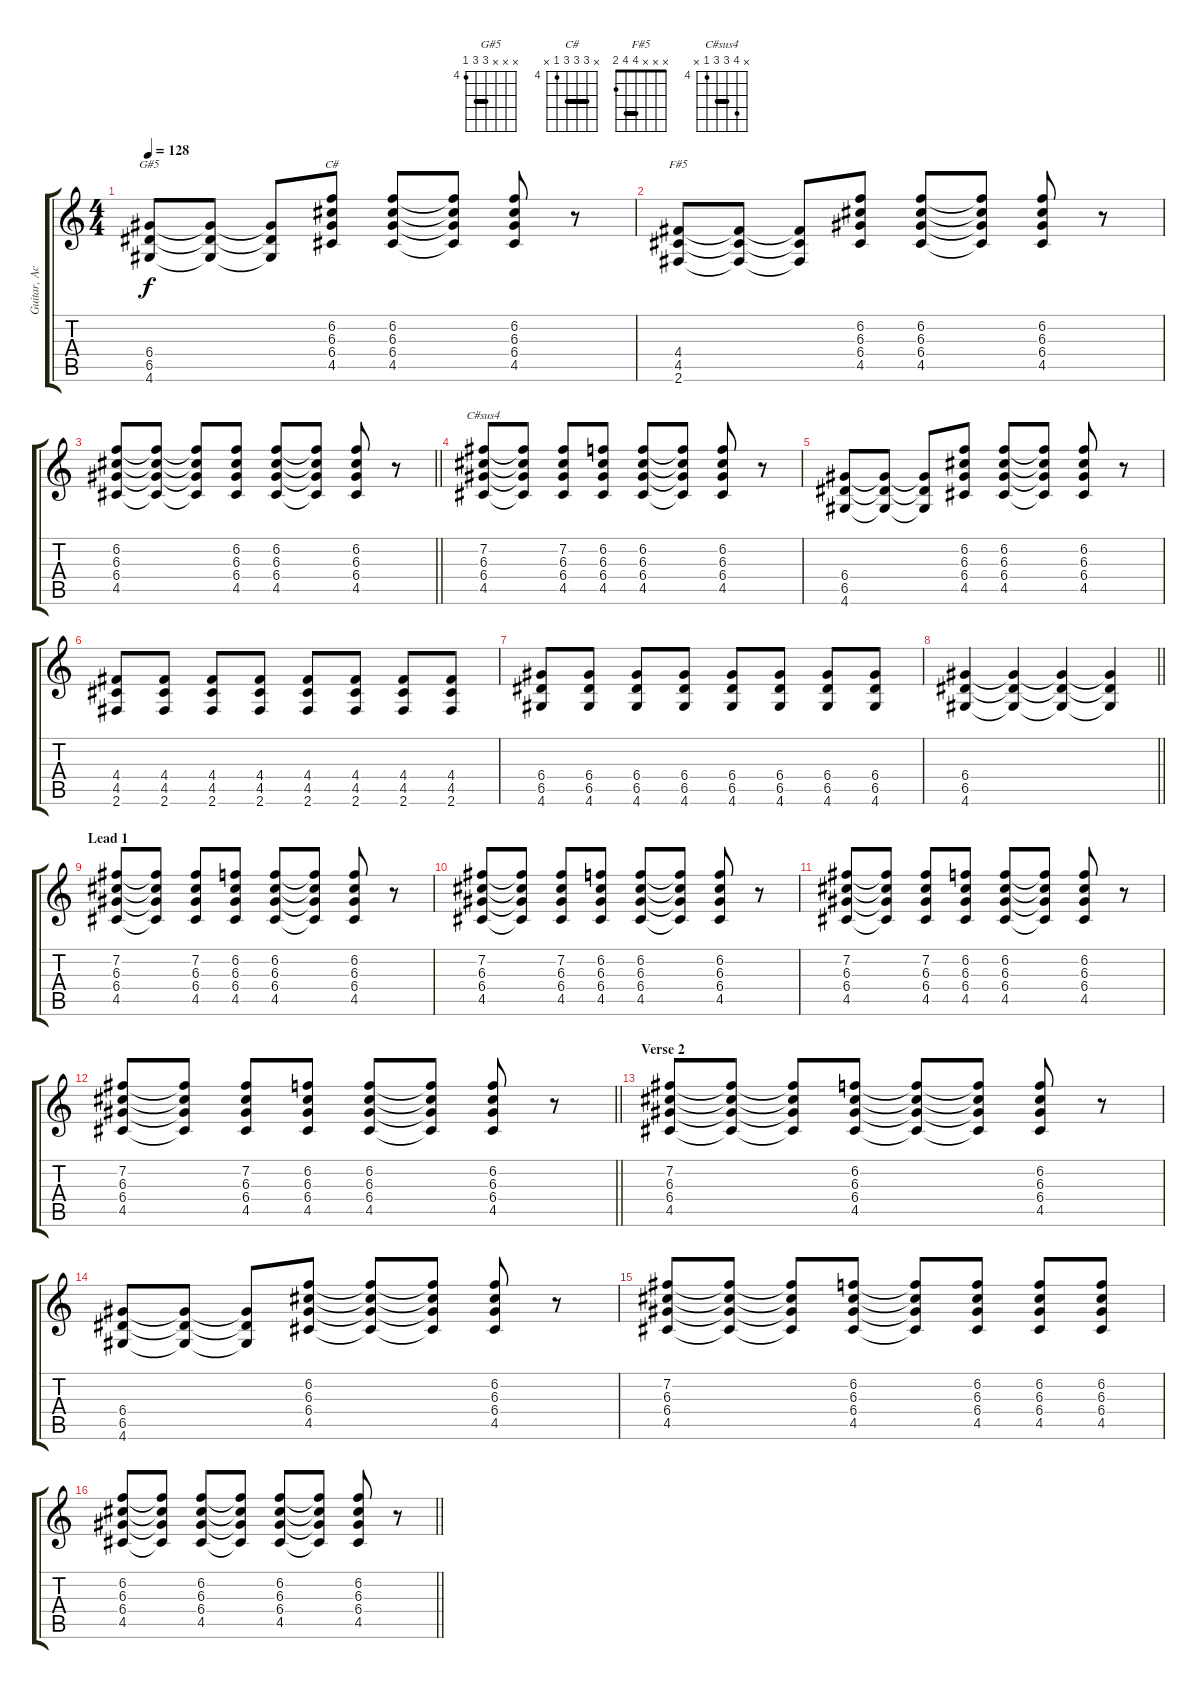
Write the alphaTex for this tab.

\track ("Guitar, Acoustic" "Guitar, Ac") {instrument acousticguitarsteel}
\staff {score tabs}
\tuning (E4 B3 G3 D3 A2 E2) {hide}
\chord ("G#5" x x x 6 6 4) {firstfret 4 barre 6}
\chord ("C#" x 6 6 6 4 x) {firstfret 4 barre 6}
\chord ("F#5" x x x 4 4 2) {barre 4}
\chord ("C#sus4" x 7 6 6 4 x) {firstfret 4 barre 6}
\ts (4 4)
\tempo 128
\clef g2
\ks c
(6.4 6.5 4.6).8{ch "G#5" dy f} (6.4{t} 6.5{t} 4.6{t}).8 (6.4{t} 6.5{t} 4.6{t}).8 (6.2 6.3 6.4 4.5).8{ch "C#"} (6.2 6.3 6.4 4.5).8 (6.2{t} 6.3{t} 6.4{t} 4.5{t}).8 (6.2 6.3 6.4 4.5).8 r.8 |
(4.4 4.5 2.6).8{ch "F#5"} (4.4{t} 4.5{t} 2.6{t}).8 (4.4{t} 4.5{t} 2.6{t}).8 (6.2 6.3 6.4 4.5).8 (6.2 6.3 6.4 4.5).8 (6.2{t} 6.3{t} 6.4{t} 4.5{t}).8 (6.2 6.3 6.4 4.5).8 r.8 |
\barLineRight lightlight
(6.2 6.3 6.4 4.5).8 (6.2{t} 6.3{t} 6.4{t} 4.5{t}).8 (6.2{t} 6.3{t} 6.4{t} 4.5{t}).8 (6.2 6.3 6.4 4.5).8 (6.2 6.3 6.4 4.5).8 (6.2{t} 6.3{t} 6.4{t} 4.5{t}).8 (6.2 6.3 6.4 4.5).8 r.8 |
(7.2 6.3 6.4 4.5).8{ch "C#sus4"} (7.2{t} 6.3{t} 6.4{t} 4.5{t}).8 (7.2 6.3 6.4 4.5).8 (6.2 6.3 6.4 4.5).8 (6.2 6.3 6.4 4.5).8 (6.2{t} 6.3{t} 6.4{t} 4.5{t}).8 (6.2 6.3 6.4 4.5).8 r.8 |
(6.4 6.5 4.6).8 (6.4{t} 6.5{t} 4.6{t}).8 (6.4{t} 6.5{t} 4.6{t}).8 (6.2 6.3 6.4 4.5).8 (6.2 6.3 6.4 4.5).8 (6.2{t} 6.3{t} 6.4{t} 4.5{t}).8 (6.2 6.3 6.4 4.5).8 r.8 |
(4.4 4.5 2.6).8 (4.4 4.5 2.6).8 (4.4 4.5 2.6).8 (4.4 4.5 2.6).8 (4.4 4.5 2.6).8 (4.4 4.5 2.6).8 (4.4 4.5 2.6).8 (4.4 4.5 2.6).8 |
(6.4 6.5 4.6).8 (6.4 6.5 4.6).8 (6.4 6.5 4.6).8 (6.4 6.5 4.6).8 (6.4 6.5 4.6).8 (6.4 6.5 4.6).8 (6.4 6.5 4.6).8 (6.4 6.5 4.6).8 |
\barLineRight lightlight
(6.4 6.5 4.6).4 (6.4{t} 6.5{t} 4.6{t}).4 (6.4{t} 6.5{t} 4.6{t}).4 (6.4{t} 6.5{t} 4.6{t}).4 |
\section ("" "Lead 1")
(7.2 6.3 6.4 4.5).8 (7.2{t} 6.3{t} 6.4{t} 4.5{t}).8 (7.2 6.3 6.4 4.5).8 (6.2 6.3 6.4 4.5).8 (6.2 6.3 6.4 4.5).8 (6.2{t} 6.3{t} 6.4{t} 4.5{t}).8 (6.2 6.3 6.4 4.5).8 r.8 |
(7.2 6.3 6.4 4.5).8 (7.2{t} 6.3{t} 6.4{t} 4.5{t}).8 (7.2 6.3 6.4 4.5).8 (6.2 6.3 6.4 4.5).8 (6.2 6.3 6.4 4.5).8 (6.2{t} 6.3{t} 6.4{t} 4.5{t}).8 (6.2 6.3 6.4 4.5).8 r.8 |
(7.2 6.3 6.4 4.5).8 (7.2{t} 6.3{t} 6.4{t} 4.5{t}).8 (7.2 6.3 6.4 4.5).8 (6.2 6.3 6.4 4.5).8 (6.2 6.3 6.4 4.5).8 (6.2{t} 6.3{t} 6.4{t} 4.5{t}).8 (6.2 6.3 6.4 4.5).8 r.8 |
\barLineRight lightlight
(7.2 6.3 6.4 4.5).8 (7.2{t} 6.3{t} 6.4{t} 4.5{t}).8 (7.2 6.3 6.4 4.5).8 (6.2 6.3 6.4 4.5).8 (6.2 6.3 6.4 4.5).8 (6.2{t} 6.3{t} 6.4{t} 4.5{t}).8 (6.2 6.3 6.4 4.5).8 r.8 |
\section ("" "Verse 2")
(7.2 6.3 6.4 4.5).8 (7.2{t} 6.3{t} 6.4{t} 4.5{t}).8 (7.2{t} 6.3{t} 6.4{t} 4.5{t}).8 (6.2 6.3 6.4 4.5).8 (6.2{t} 6.3{t} 6.4{t} 4.5{t}).8 (6.2{t} 6.3{t} 6.4{t} 4.5{t}).8 (6.2 6.3 6.4 4.5).8 r.8 |
(6.4 6.5 4.6).8 (6.4{t} 6.5{t} 4.6{t}).8 (6.4{t} 6.5{t} 4.6{t}).8 (6.2 6.3 6.4 4.5).8 (6.2{t} 6.3{t} 6.4{t} 4.5{t}).8 (6.2{t} 6.3{t} 6.4{t} 4.5{t}).8 (6.2 6.3 6.4 4.5).8 r.8 |
(7.2 6.3 6.4 4.5).8 (7.2{t} 6.3{t} 6.4{t} 4.5{t}).8 (7.2{t} 6.3{t} 6.4{t} 4.5{t}).8 (6.2 6.3 6.4 4.5).8 (6.2{t} 6.3{t} 6.4{t} 4.5{t}).8 (6.2 6.3 6.4 4.5).8 (6.2 6.3 6.4 4.5).8 (6.2 6.3 6.4 4.5).8 |
\barLineRight lightlight
(6.2 6.3 6.4 4.5).8 (6.2{t} 6.3{t} 6.4{t} 4.5{t}).8 (6.2 6.3 6.4 4.5).8 (6.2{t} 6.3{t} 6.4{t} 4.5{t}).8 (6.2 6.3 6.4 4.5).8 (6.2{t} 6.3{t} 6.4{t} 4.5{t}).8 (6.2 6.3 6.4 4.5).8 r.8
